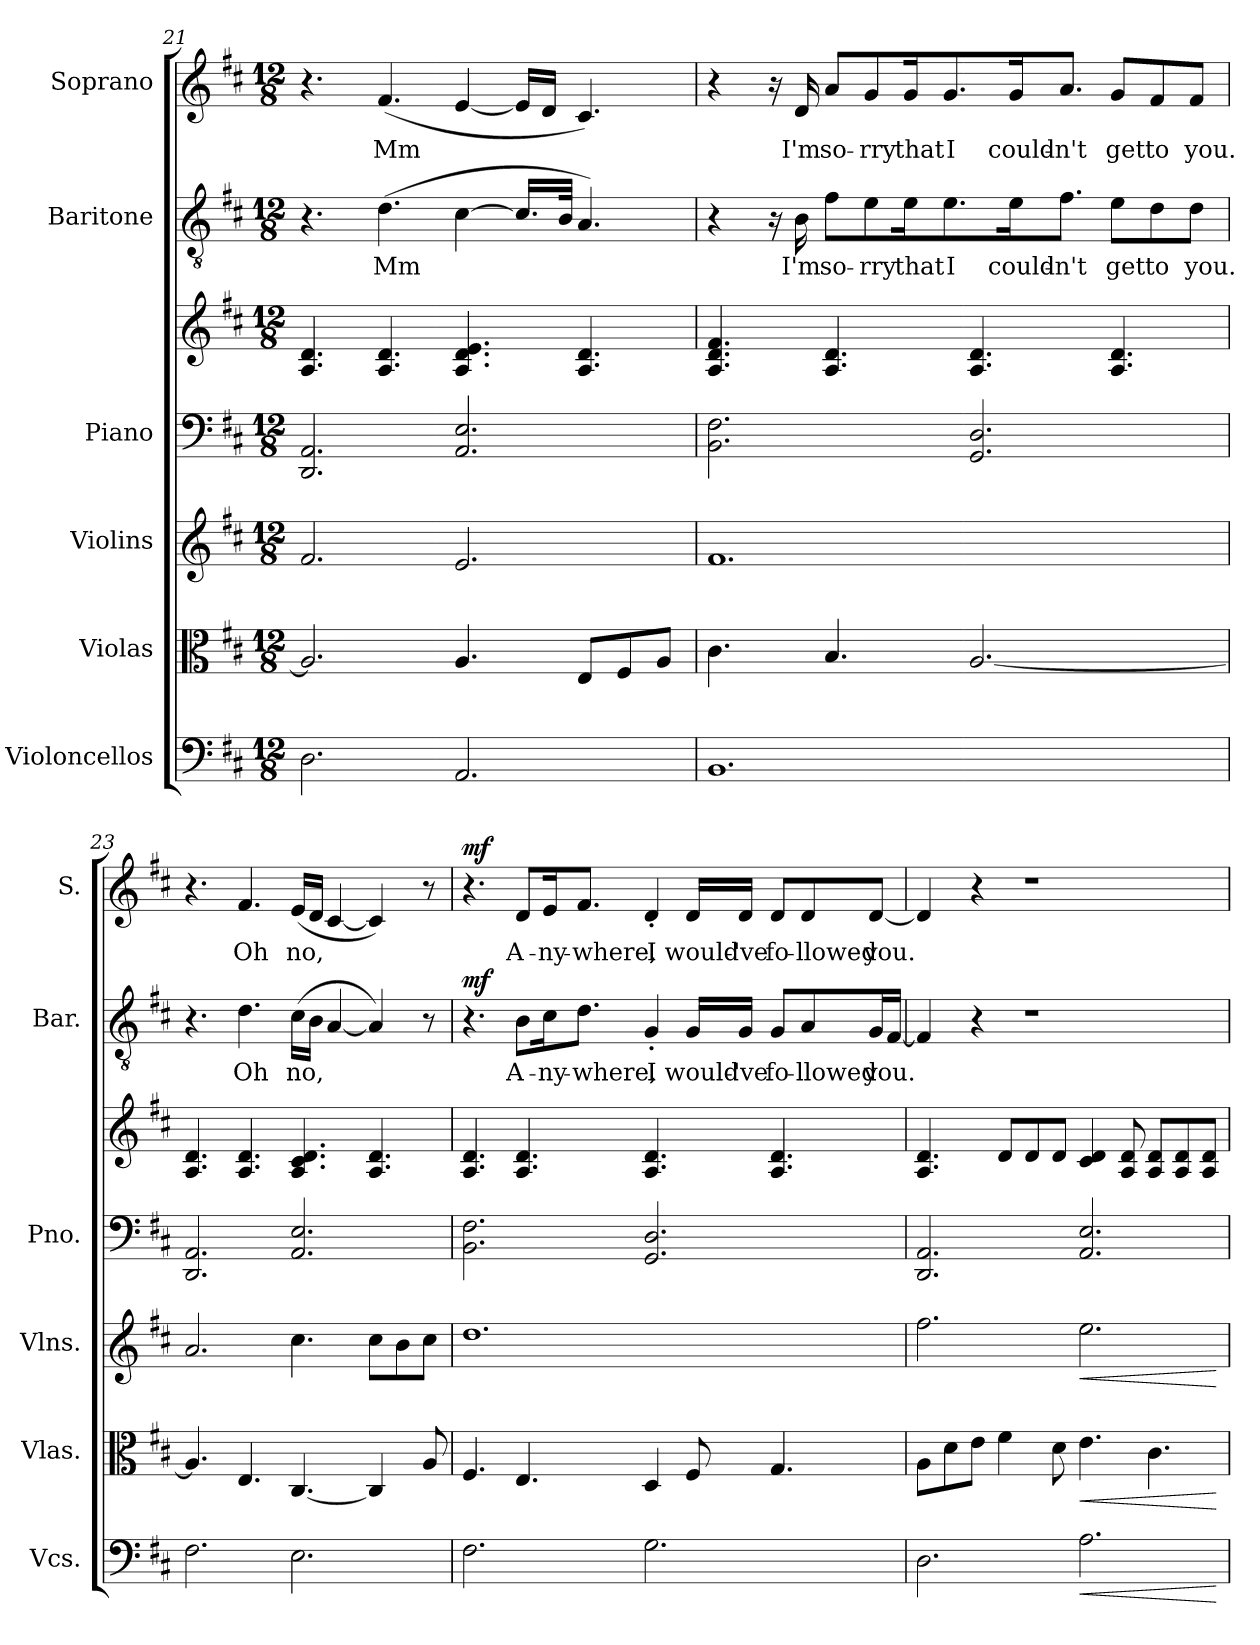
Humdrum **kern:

**kern	**dynam	**kern	**dynam	**kern	**dynam	**kern	**kern	**kern	**text	**dynam	**kern	**text	**dynam
*part6	*part6	*part5	*part5	*part4	*part4	*part3	*part3	*part2	*part2	*part2	*part1	*part1	*part1
*staff7	*staff7	*staff6	*staff6	*staff5	*staff5	*staff4	*staff3	*staff2	*staff2	*staff2	*staff1	*staff1	*staff1
*I"Violoncellos	*	*I"Violas	*	*I"Violins	*	*I"Piano	*	*I"Baritone	*	*	*I"Soprano	*	*
*I'Vcs.	*	*I'Vlas.	*	*I'Vlns.	*	*I'Pno.	*	*I'Bar.	*	*	*I'S.	*	*
*clefF4	*	*clefC3	*	*clefG2	*	*clefF4	*clefG2	*clefGv2	*	*	*clefG2	*	*
*k[f#c#]	*	*k[f#c#]	*	*k[f#c#]	*	*k[f#c#]	*k[f#c#]	*k[f#c#]	*	*	*k[f#c#]	*	*
*M12/8	*	*M12/8	*	*M12/8	*	*M12/8	*M12/8	*M12/8	*	*	*M12/8	*	*
=21	=21	=21	=21	=21	=21	=21	=21	=21	=21	=21	=21	=21	=21
2.D\	.	2.A/]	.	2.f#/	.	2.DD/ 2.AA/	4.A/ 4.d/	4.r	.	.	4.r	.	.
!	!	!	!	!	!	!	!	!	!LO:LY:b	!	!	!LO:LY:b	!
.	.	.	.	.	.	.	4.A/ 4.d/	(4.d\	Mm	.	(4.f#/	Mm	.
2.AA/	.	4.A/	.	2.e/	.	2.AA/ 2.E/	4.A/ 4.d/ 4.e/	[4c#\	.	.	[4e/	.	.
.	.	.	.	.	.	.	.	16.c#/LL]	.	.	16e/LL]	.	.
.	.	.	.	.	.	.	.	.	.	.	16d/JJ	.	.
.	.	.	.	.	.	.	.	32B/JJk	.	.	.	.	.
.	.	8E/L	.	.	.	.	4.A/ 4.d/	4.A/)	.	.	4.c#/)	.	.
.	.	8F#/	.	.	.	.	.	.	.	.	.	.	.
.	.	8A/J	.	.	.	.	.	.	.	.	.	.	.
!!LO:PB:g=z
=22	=22	=22	=22	=22	=22	=22	=22	=22	=22	=22	=22	=22	=22
1.BB	.	4.c#\	.	1.f#	.	2.BB\ 2.F#\	4.A/ 4.d/ 4.f#/	4r	.	.	4r	.	.
.	.	.	.	.	.	.	.	16r	.	.	16r	.	.
!	!	!	!	!	!	!	!	!	!LO:LY:b	!	!	!LO:LY:b	!
.	.	.	.	.	.	.	.	16B\	I'm	.	16d/	I'm	.
!	!	!	!	!	!	!	!	!	!LO:LY:b	!	!	!LO:LY:b	!
.	.	4.B/	.	.	.	.	4.A/ 4.d/	8f#\L	so-	.	8a/L	so-	.
!	!	!	!	!	!	!	!	!	!LO:LY:b	!	!	!LO:LY:b	!
.	.	.	.	.	.	.	.	8e\	-rry	.	8g/	-rry	.
!	!	!	!	!	!	!	!	!	!LO:LY:b	!	!	!LO:LY:b	!
.	.	.	.	.	.	.	.	16e\K	that	.	16g/K	that	.
!	!	!	!	!	!	!	!	!	!LO:LY:b	!	!	!LO:LY:b	!
.	.	.	.	.	.	.	.	8.e\	I	.	8.g/	I	.
.	.	[2.A/	.	.	.	2.GG/ 2.D/	4.A/ 4.d/	.	.	.	.	.	.
!	!	!	!	!	!	!	!	!	!LO:LY:b	!	!	!LO:LY:b	!
.	.	.	.	.	.	.	.	16e\K	could-	.	16g/K	could-	.
!	!	!	!	!	!	!	!	!	!LO:LY:b	!	!	!LO:LY:b	!
.	.	.	.	.	.	.	.	8.f#\J	-n't	.	8.a/J	-n't	.
!	!	!	!	!	!	!	!	!	!LO:LY:b	!	!	!LO:LY:b	!
.	.	.	.	.	.	.	4.A/ 4.d/	8e\L	get	.	8g/L	get	.
!	!	!	!	!	!	!	!	!	!LO:LY:b	!	!	!LO:LY:b	!
.	.	.	.	.	.	.	.	8d\	to	.	8f#/	to	.
!	!	!	!	!	!	!	!	!	!LO:LY:b	!	!	!LO:LY:b	!
.	.	.	.	.	.	.	.	8d\J	you.	.	8f#/J	you.	.
=23	=23	=23	=23	=23	=23	=23	=23	=23	=23	=23	=23	=23	=23
2.F#\	.	4.A/]	.	2.a/	.	2.DD/ 2.AA/	4.A/ 4.d/	4.r	.	.	4.r	.	.
!	!	!	!	!	!	!	!	!	!LO:LY:b	!	!	!LO:LY:b	!
.	.	4.E/	.	.	.	.	4.A/ 4.d/	4.d\	Oh	.	4.f#/	Oh	.
!	!	!	!	!	!	!	!	!	!LO:LY:b	!	!	!LO:LY:b	!
2.E\	.	[4.C#/	.	4.cc#\	.	2.AA/ 2.E/	4.A/ 4.c#/ 4.d/	(16c#\LL	no,	.	(16e/LL	no,	.
.	.	.	.	.	.	.	.	16B\JJ	.	.	16d/JJ	.	.
.	.	.	.	.	.	.	.	[4A/	.	.	[4c#/	.	.
.	.	4C#/]	.	8cc#\L	.	.	4.A/ 4.d/	4A/])	.	.	4c#/])	.	.
.	.	.	.	8b\	.	.	.	.	.	.	.	.	.
.	.	8A/	.	8cc#\J	.	.	.	8r	.	.	8r	.	.
!!LO:PB:g=z
=24	=24	=24	=24	=24	=24	=24	=24	=24	=24	=24	=24	=24	=24
!	!	!	!	!	!	!	!	!	!	!LO:DY:a	!	!	!LO:DY:a
2.F#\	.	4.F#/	.	1.dd	.	2.BB\ 2.F#\	4.A/ 4.d/	4.r	.	mf	4.r	.	mf
!	!	!	!	!	!	!	!	!	!LO:LY:b	!	!	!LO:LY:b	!
.	.	4.E/	.	.	.	.	4.A/ 4.d/	8B\L	A-	.	8d/L	A-	.
!	!	!	!	!	!	!	!	!	!LO:LY:b	!	!	!LO:LY:b	!
.	.	.	.	.	.	.	.	16c#\K	-ny-	.	16e/K	-ny-	.
!	!	!	!	!	!	!	!	!	!LO:LY:b	!	!	!LO:LY:b	!
.	.	.	.	.	.	.	.	8.d\J	-where,	.	8.f#/J	-where,	.
!	!	!	!	!	!	!	!	!	!LO:LY:b	!	!	!LO:LY:b	!
2.G\	.	4D/	.	.	.	2.GG/ 2.D/	4.A/ 4.d/	4G'/	I	.	4d'/	I	.
!	!	!	!	!	!	!	!	!	!LO:LY:b	!	!	!LO:LY:b	!
.	.	8F#/	.	.	.	.	.	16G/LL	would-	.	16d/LL	would-	.
!	!	!	!	!	!	!	!	!	!LO:LY:b	!	!	!LO:LY:b	!
.	.	.	.	.	.	.	.	16G/JJ	-'ve	.	16d/JJ	-'ve	.
!	!	!	!	!	!	!	!	!	!LO:LY:b	!	!	!LO:LY:b	!
.	.	4.G/	.	.	.	.	4.A/ 4.d/	8G/L	fo-	.	8d/L	fo-	.
!	!	!	!	!	!	!	!	!	!LO:LY:b	!	!	!LO:LY:b	!
.	.	.	.	.	.	.	.	8A/	-llowed	.	8d/	-llowed	.
!	!	!	!	!	!	!	!	!	!LO:LY:b	!	!	!LO:LY:b	!
.	.	.	.	.	.	.	.	16G/L	you.	.	[8d/J	you.	.
.	.	.	.	.	.	.	.	[16F#/JJ	.	.	.	.	.
=25	=25	=25	=25	=25	=25	=25	=25	=25	=25	=25	=25	=25	=25
2.D\	.	8A\L	.	2.ff#\	.	2.DD/ 2.AA/	4.A/ 4.d/	4F#/]	.	.	4d/]	.	.
.	.	8d\	.	.	.	.	.	.	.	.	.	.	.
.	.	8e\J	.	.	.	.	.	4r	.	.	4r	.	.
.	.	4f#\	.	.	.	.	8d/L	.	.	.	.	.	.
.	.	.	.	.	.	.	8d/	1r	.	.	1r	.	.
.	.	8d\	.	.	.	.	8d/J	.	.	.	.	.	.
!	!LO:HP:b	!	!LO:HP:b	!	!LO:HP:b	!	!	!	!	!	!	!	!
2.A\	<	4.e\	<	2.ee\	<	2.AA/ 2.E/	4c#/ 4d/	.	.	.	.	.	.
.	.	.	.	.	.	.	8A/ 8d/	.	.	.	.	.	.
.	.	4.c#\	.	.	.	.	8A/ 8d/L	.	.	.	.	.	.
.	.	.	.	.	.	.	8A/ 8d/	.	.	.	.	.	.
.	.	.	.	.	.	.	8A/ 8d/J	.	.	.	.	.	.
.	[	.	[	.	[	.	.	.	.	.	.	.	.
=	=	=	=	=	=	=	=	=	=	=	=	=	=
*-	*-	*-	*-	*-	*-	*-	*-	*-	*-	*-	*-	*-	*-
